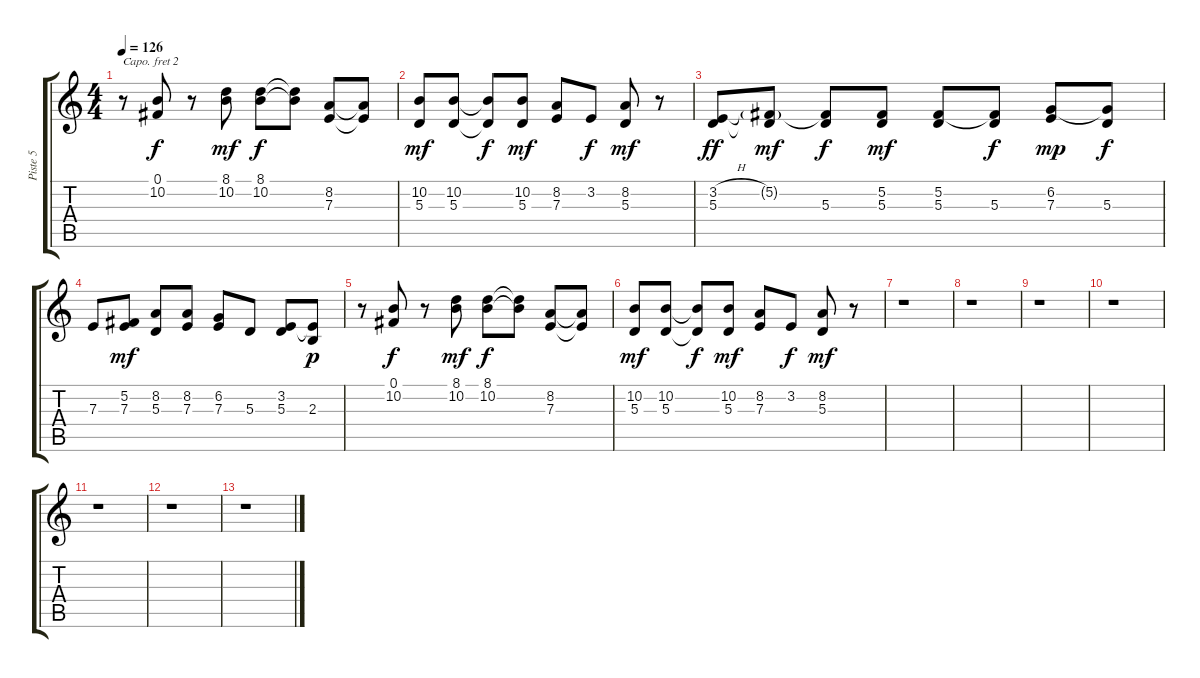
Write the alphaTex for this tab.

\track ("Piste 5" "Piste 5") {instrument blownbottle}
\staff {score tabs}
\capo 2
\tuning (E4 B3 G3 D3 A2 E2) {hide}
\ts (4 4)
\tempo 126
\clef g2
\ks c
r.8{dy p volume 5 instrument kalimba} (0.1 10.2).8{dy f} r.8 (8.1 10.2).8{dy mf} (8.1 10.2).8{dy f volume 4} (8.1{t} 10.2{t}).8 (8.2 7.3).8{volume 5} (8.2{t} 7.3{t}).8 |
(10.2 5.3).8{dy mf volume 5} (10.2 5.3).8 (10.2{t} 5.3{t}).8{dy f} (10.2 5.3).8{dy mf} (8.2 7.3).8 3.2.8{dy f} (8.2 5.3).8{dy mf} r.8 |
(3.2{h} 5.3).8{dy ff volume 5} (5.2{g} 5.3{t}).8{dy mf} (5.2{t} 5.3).8{dy f} (5.2 5.3).8{dy mf} (5.2 5.3).8 (5.2{t} 5.3).8{dy f volume 5} (6.2 7.3).8{dy mp volume 4} (6.2{t} 5.3).8{dy f volume 2} |
7.3.8{volume 5} (5.2 7.3).8{dy mf} (8.2 5.3).8{volume 7} (8.2 7.3).8{volume 7} (6.2 7.3).8 5.3.8 (3.2 5.3).8{volume 5} (3.2{t} 2.3).8{dy p} |
r.8{volume 5 instrument kalimba} (0.1 10.2).8{dy f} r.8 (8.1 10.2).8{dy mf} (8.1 10.2).8{dy f volume 4} (8.1{t} 10.2{t}).8 (8.2 7.3).8{volume 5} (8.2{t} 7.3{t}).8 |
(10.2 5.3).8{dy mf volume 5} (10.2 5.3).8 (10.2{t} 5.3{t}).8{dy f} (10.2 5.3).8{dy mf} (8.2 7.3).8 3.2.8{dy f} (8.2 5.3).8{dy mf} r.8 |
r.1 |
r.1 |
r.1 |
r.1 |
r.1 |
r.1 |
r.1
